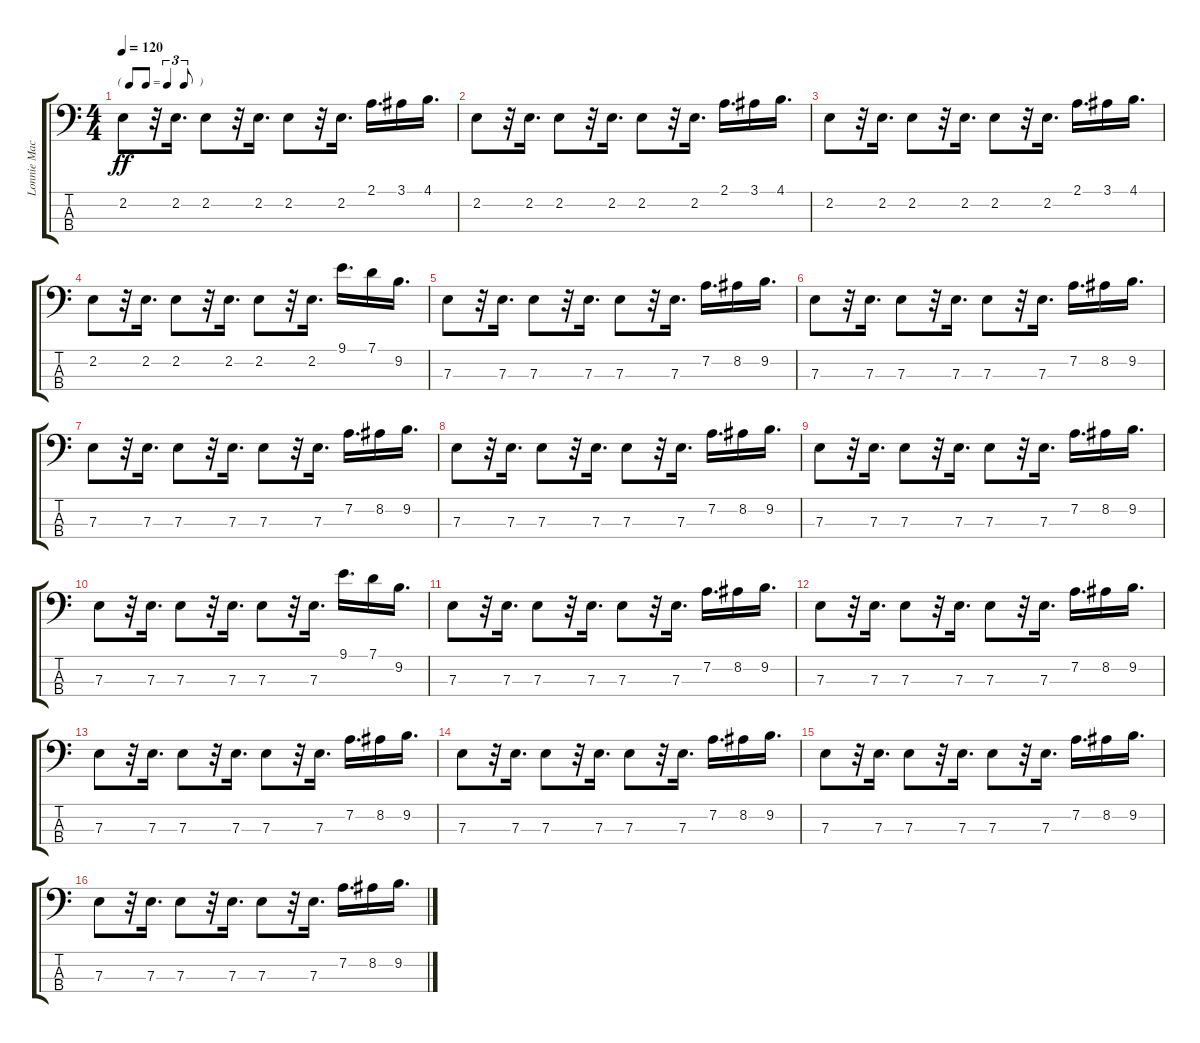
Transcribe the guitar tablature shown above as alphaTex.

\track ("Lonnie Mack" "Lonnie Mac") {instrument electricbassfinger}
\staff {score tabs}
\tuning (G2 D2 A1 E1) {hide}
\ts (4 4)
\tf triplet8th
\tempo 120
\clef f4
\ks c
2.2.8{dy ff} r.32 2.2.16{d} 2.2.8 r.32 2.2.16{d} 2.2.8 r.32 2.2.16{d} 2.1.16{d} 3.1.16 4.1.16{d} |
2.2.8 r.32 2.2.16{d} 2.2.8 r.32 2.2.16{d} 2.2.8 r.32 2.2.16{d} 2.1.16{d} 3.1.16 4.1.16{d} |
2.2.8 r.32 2.2.16{d} 2.2.8 r.32 2.2.16{d} 2.2.8 r.32 2.2.16{d} 2.1.16{d} 3.1.16 4.1.16{d} |
2.2.8 r.32 2.2.16{d} 2.2.8 r.32 2.2.16{d} 2.2.8 r.32 2.2.16{d} 9.1.16{d} 7.1.16 9.2.16{d} |
7.3.8 r.32 7.3.16{d} 7.3.8 r.32 7.3.16{d} 7.3.8 r.32 7.3.16{d} 7.2.16{d} 8.2.16 9.2.16{d} |
7.3.8 r.32 7.3.16{d} 7.3.8 r.32 7.3.16{d} 7.3.8 r.32 7.3.16{d} 7.2.16{d} 8.2.16 9.2.16{d} |
7.3.8 r.32 7.3.16{d} 7.3.8 r.32 7.3.16{d} 7.3.8 r.32 7.3.16{d} 7.2.16{d} 8.2.16 9.2.16{d} |
7.3.8 r.32 7.3.16{d} 7.3.8 r.32 7.3.16{d} 7.3.8 r.32 7.3.16{d} 7.2.16{d} 8.2.16 9.2.16{d} |
7.3.8 r.32 7.3.16{d} 7.3.8 r.32 7.3.16{d} 7.3.8 r.32 7.3.16{d} 7.2.16{d} 8.2.16 9.2.16{d} |
7.3.8 r.32 7.3.16{d} 7.3.8 r.32 7.3.16{d} 7.3.8 r.32 7.3.16{d} 9.1.16{d} 7.1.16 9.2.16{d} |
7.3.8 r.32 7.3.16{d} 7.3.8 r.32 7.3.16{d} 7.3.8 r.32 7.3.16{d} 7.2.16{d} 8.2.16 9.2.16{d} |
7.3.8 r.32 7.3.16{d} 7.3.8 r.32 7.3.16{d} 7.3.8 r.32 7.3.16{d} 7.2.16{d} 8.2.16 9.2.16{d} |
7.3.8 r.32 7.3.16{d} 7.3.8 r.32 7.3.16{d} 7.3.8 r.32 7.3.16{d} 7.2.16{d} 8.2.16 9.2.16{d} |
7.3.8 r.32 7.3.16{d} 7.3.8 r.32 7.3.16{d} 7.3.8 r.32 7.3.16{d} 7.2.16{d} 8.2.16 9.2.16{d} |
7.3.8 r.32 7.3.16{d} 7.3.8 r.32 7.3.16{d} 7.3.8 r.32 7.3.16{d} 7.2.16{d} 8.2.16 9.2.16{d} |
7.3.8 r.32 7.3.16{d} 7.3.8 r.32 7.3.16{d} 7.3.8 r.32 7.3.16{d} 7.2.16{d} 8.2.16 9.2.16{d}
